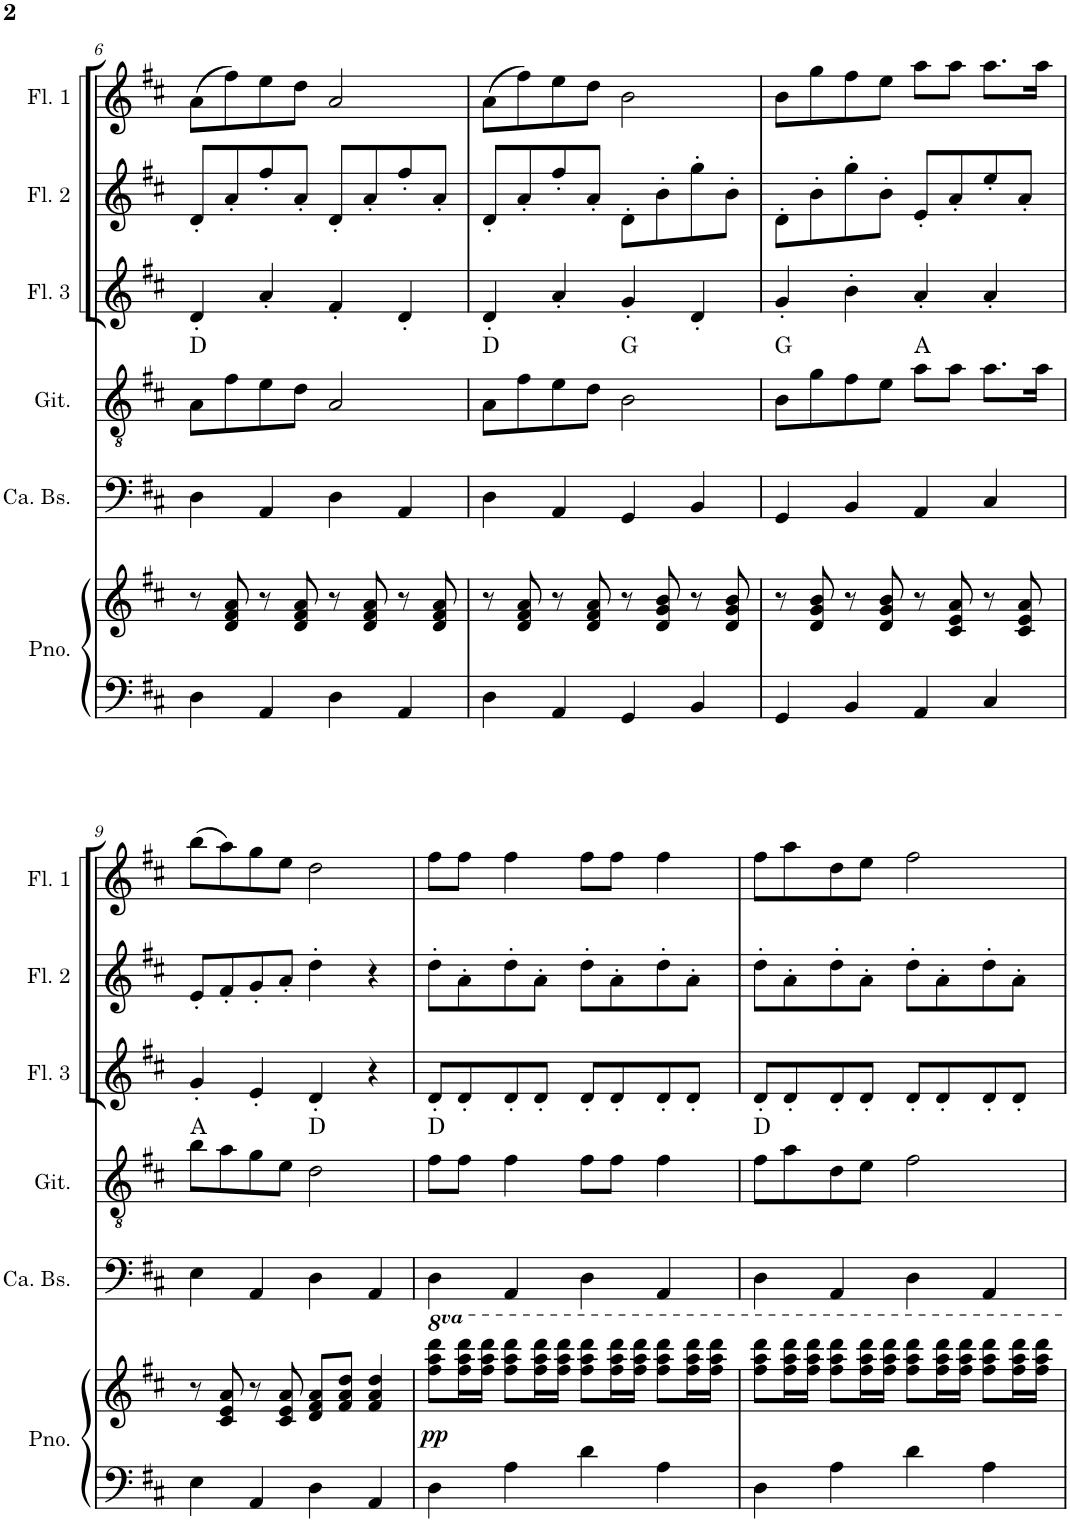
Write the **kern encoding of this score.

**kern	**kern	**dynam	**kern	**kern	**harte	**kern	**kern	**kern
*part6	*part6	*part6	*part5	*part4	*part4	*part3	*part2	*part1
*staff7	*staff6	*staff6/7	*staff5	*staff4	*	*staff3	*staff2	*staff1
*I"Piano	*	*	*I"Contrabas	*I"Klassieke gitaar	*	*I"Dwarsfluit 3	*I"Dwarsfluit 2	*I"Dwarsfluit 1
*I'Pno.	*	*	*I'Ca. Bs.	*I'Git.	*	*	*	*
!!LO:PB:g=z
*clefF4	*clefG2	*	*clefF4	*clefGv2	*	*clefG2	*clefG2	*clefG2
*	*	*	*Trd7c12	*	*	*	*	*
*k[f#c#]	*k[f#c#]	*	*k[f#c#]	*k[f#c#]	*	*k[f#c#]	*k[f#c#]	*k[f#c#]
*M4/4	*M4/4	*	*M4/4	*M4/4	*	*M4/4	*M4/4	*M4/4
=6	=6	=6	=6	=6	=6	=6	=6	=6
4D\	8r	.	4D\	8A\L	D:maj	4d'/	8d'/L	(8a\L
.	8d/ 8f#/ 8a/	.	.	8f#\	.	.	8a'/	8ff#\)
4AA/	8r	.	4AA/	8e\	.	4a'/	8ff#'/	8ee\
.	8d/ 8f#/ 8a/	.	.	8d\J	.	.	8a'/J	8dd\J
4D\	8r	.	4D\	2A/	.	4f#'/	8d'/L	2a/
.	8d/ 8f#/ 8a/	.	.	.	.	.	8a'/	.
4AA/	8r	.	4AA/	.	.	4d'/	8ff#'/	.
.	8d/ 8f#/ 8a/	.	.	.	.	.	8a'/J	.
=7	=7	=7	=7	=7	=7	=7	=7	=7
4D\	8r	.	4D\	8A\L	D:maj	4d'/	8d'/L	(8a\L
.	8d/ 8f#/ 8a/	.	.	8f#\	.	.	8a'/	8ff#\)
4AA/	8r	.	4AA/	8e\	.	4a'/	8ff#'/	8ee\
.	8d/ 8f#/ 8a/	.	.	8d\J	.	.	8a'/J	8dd\J
4GG/	8r	.	4GG/	2B\	G:maj	4g'/	8d'\L	2b\
.	8d/ 8g/ 8b/	.	.	.	.	.	8b'\	.
4BB/	8r	.	4BB/	.	.	4d'/	8gg'\	.
.	8d/ 8g/ 8b/	.	.	.	.	.	8b'\J	.
=8	=8	=8	=8	=8	=8	=8	=8	=8
4GG/	8r	.	4GG/	8B\L	G:maj	4g'/	8d'\L	8b\L
.	8d/ 8g/ 8b/	.	.	8g\	.	.	8b'\	8gg\
4BB/	8r	.	4BB/	8f#\	.	4b'\	8gg'\	8ff#\
.	8d/ 8g/ 8b/	.	.	8e\J	.	.	8b'\J	8ee\J
4AA/	8r	.	4AA/	8a\L	A:maj	4a'/	8e'/L	8aa\L
.	8c#/ 8e/ 8a/	.	.	8a\J	.	.	8a'/	8aa\J
4C#/	8r	.	4C#/	8.a\L	.	4a'/	8ee'/	8.aa\L
.	8c#/ 8e/ 8a/	.	.	.	.	.	8a'/J	.
.	.	.	.	16a\Jk	.	.	.	16aa\Jk
!!LO:LB:g=z
=9	=9	=9	=9	=9	=9	=9	=9	=9
4E\	8r	.	4E\	8b\L	A:maj	4g'/	8e'/L	(8bb\L
.	8c#/ 8e/ 8a/	.	.	8a\	.	.	8f#'/	8aa\)
4AA/	8r	.	4AA/	8g\	.	4e'/	8g'/	8gg\
.	8c#/ 8e/ 8a/	.	.	8e\J	.	.	8a'/J	8ee\J
4D\	8d/ 8f#/ 8a/L	.	4D\	2d\	D:maj	4d'/	4dd'\	2dd\
.	8f#/ 8a/ 8dd/J	.	.	.	.	.	.	.
4AA/	4f#/ 4a/ 4dd/	.	4AA/	.	.	4r	4r	.
=10	=10	=10	=10	=10	=10	=10	=10	=10
!	!	!LO:DY:b	!	!	!	!	!	!
4D\	8fff#\ 8aaa\ 8dddd\L	pp	4D\	8f#\L	D:maj	8d'/L	8dd'\L	8ff#\L
.	16fff#\ 16aaa\ 16dddd\L	.	.	8f#\J	.	8d'/	8a'\	8ff#\J
.	16fff#\ 16aaa\ 16dddd\JJ	.	.	.	.	.	.	.
4A\	8fff#\ 8aaa\ 8dddd\L	.	4AA/	4f#\	.	8d'/	8dd'\	4ff#\
.	16fff#\ 16aaa\ 16dddd\L	.	.	.	.	8d'/J	8a'\J	.
.	16fff#\ 16aaa\ 16dddd\JJ	.	.	.	.	.	.	.
4d\	8fff#\ 8aaa\ 8dddd\L	.	4D\	8f#\L	.	8d'/L	8dd'\L	8ff#\L
.	16fff#\ 16aaa\ 16dddd\L	.	.	8f#\J	.	8d'/	8a'\	8ff#\J
.	16fff#\ 16aaa\ 16dddd\JJ	.	.	.	.	.	.	.
4A\	8fff#\ 8aaa\ 8dddd\L	.	4AA/	4f#\	.	8d'/	8dd'\	4ff#\
.	16fff#\ 16aaa\ 16dddd\L	.	.	.	.	8d'/J	8a'\J	.
.	16fff#\ 16aaa\ 16dddd\JJ	.	.	.	.	.	.	.
=11	=11	=11	=11	=11	=11	=11	=11	=11
4D\	8fff#\ 8aaa\ 8dddd\L	.	4D\	8f#\L	D:maj	8d'/L	8dd'\L	8ff#\L
.	16fff#\ 16aaa\ 16dddd\L	.	.	8a\	.	8d'/	8a'\	8aa\
.	16fff#\ 16aaa\ 16dddd\JJ	.	.	.	.	.	.	.
4A\	8fff#\ 8aaa\ 8dddd\L	.	4AA/	8d\	.	8d'/	8dd'\	8dd\
.	16fff#\ 16aaa\ 16dddd\L	.	.	8e\J	.	8d'/J	8a'\J	8ee\J
.	16fff#\ 16aaa\ 16dddd\JJ	.	.	.	.	.	.	.
4d\	8fff#\ 8aaa\ 8dddd\L	.	4D\	2f#\	.	8d'/L	8dd'\L	2ff#\
.	16fff#\ 16aaa\ 16dddd\L	.	.	.	.	8d'/	8a'\	.
.	16fff#\ 16aaa\ 16dddd\JJ	.	.	.	.	.	.	.
4A\	8fff#\ 8aaa\ 8dddd\L	.	4AA/	.	.	8d'/	8dd'\	.
.	16fff#\ 16aaa\ 16dddd\L	.	.	.	.	8d'/J	8a'\J	.
.	16fff#\ 16aaa\ 16dddd\JJ	.	.	.	.	.	.	.
=	=	=	=	=	=	=	=	=
*-	*-	*-	*-	*-	*-	*-	*-	*-
